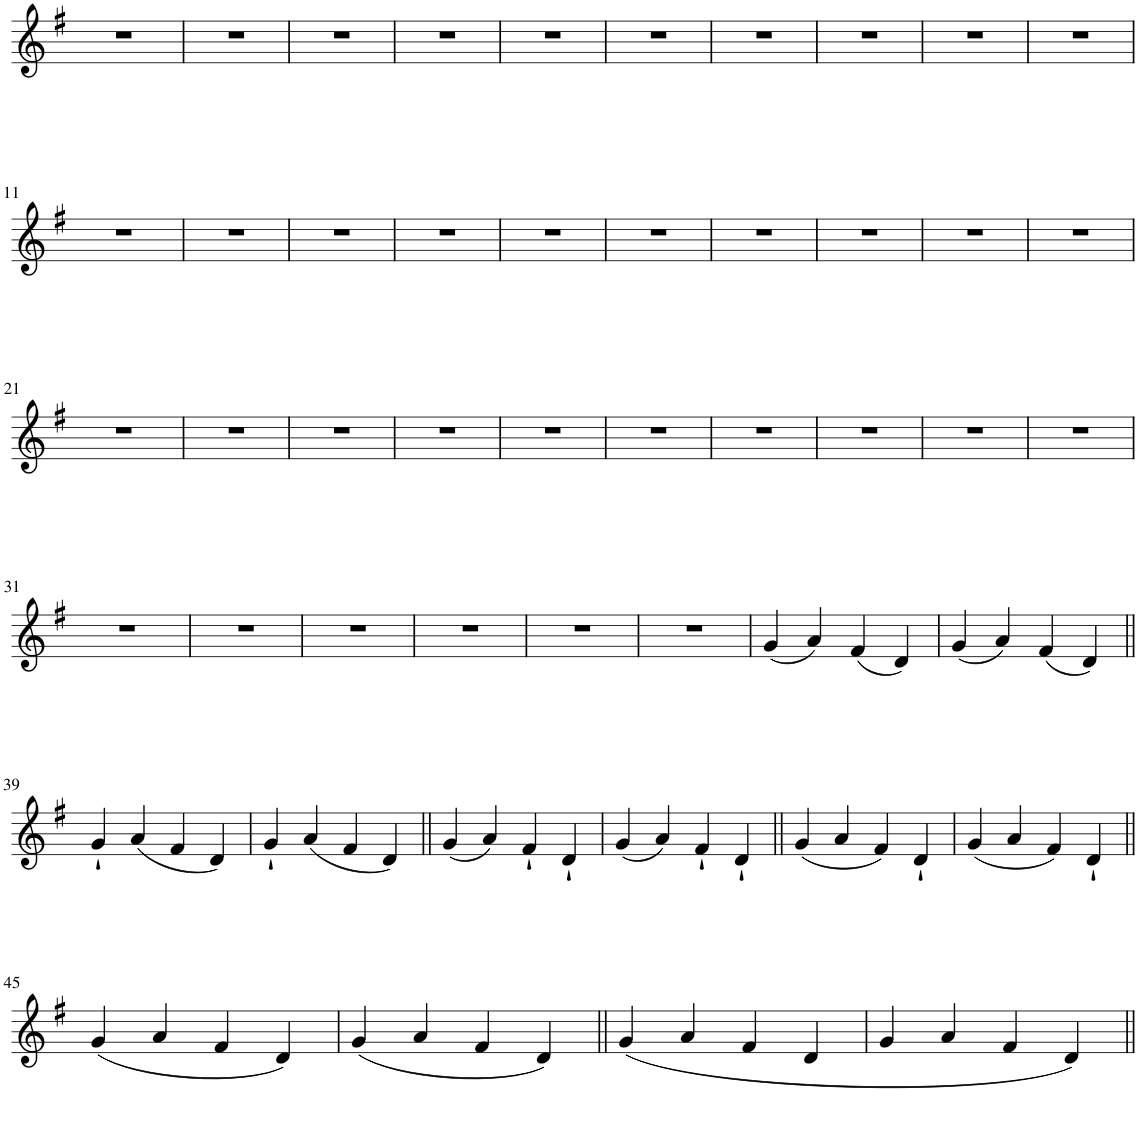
**kern
*part1
*staff1
*I"Violin
*I'Vln.
!!LO:PB:g=z
*clefG2
*k[f#]
*M4/4
=1
1r
=2
1r
=3
1r
=4
1r
=5
1r
=6
1r
=7
1r
=8
1r
=9
1r
=10
1r
!!LO:LB:g=z
=11
1r
=12
1r
=13
1r
=14
1r
=15
1r
=16
1r
=17
1r
=18
1r
=19
1r
=20
1r
!!LO:LB:g=z
=21
1r
=22
1r
=23
1r
=24
1r
=25
1r
=26
1r
=27
1r
=28
1r
=29
1r
=30
1r
!!LO:LB:g=z
=31
1r
=32
1r
=33
1r
=34
1r
=35
1r
=36
1r
=37
(4g/
4a/)
(4f#/
4d/)
=38
(4g/
4a/)
(4f#/
4d/)
!!LO:LB:g=z
=39||
4g`/
(4a/
4f#/
4d/)
=40
4g`/
(4a/
4f#/
4d/)
=41||
(4g/
4a/)
4f#`/
4d`/
=42
(4g/
4a/)
4f#`/
4d`/
=43||
(4g/
4a/
4f#/)
4d`/
=44
(4g/
4a/
4f#/)
4d`/
!!LO:LB:g=z
=45||
(4g/
4a/
4f#/
4d/)
=46
(4g/
4a/
4f#/
4d/)
=47||
(4g/
4a/
4f#/
4d/
=48
4g/
4a/
4f#/
4d/)
=||
*-
